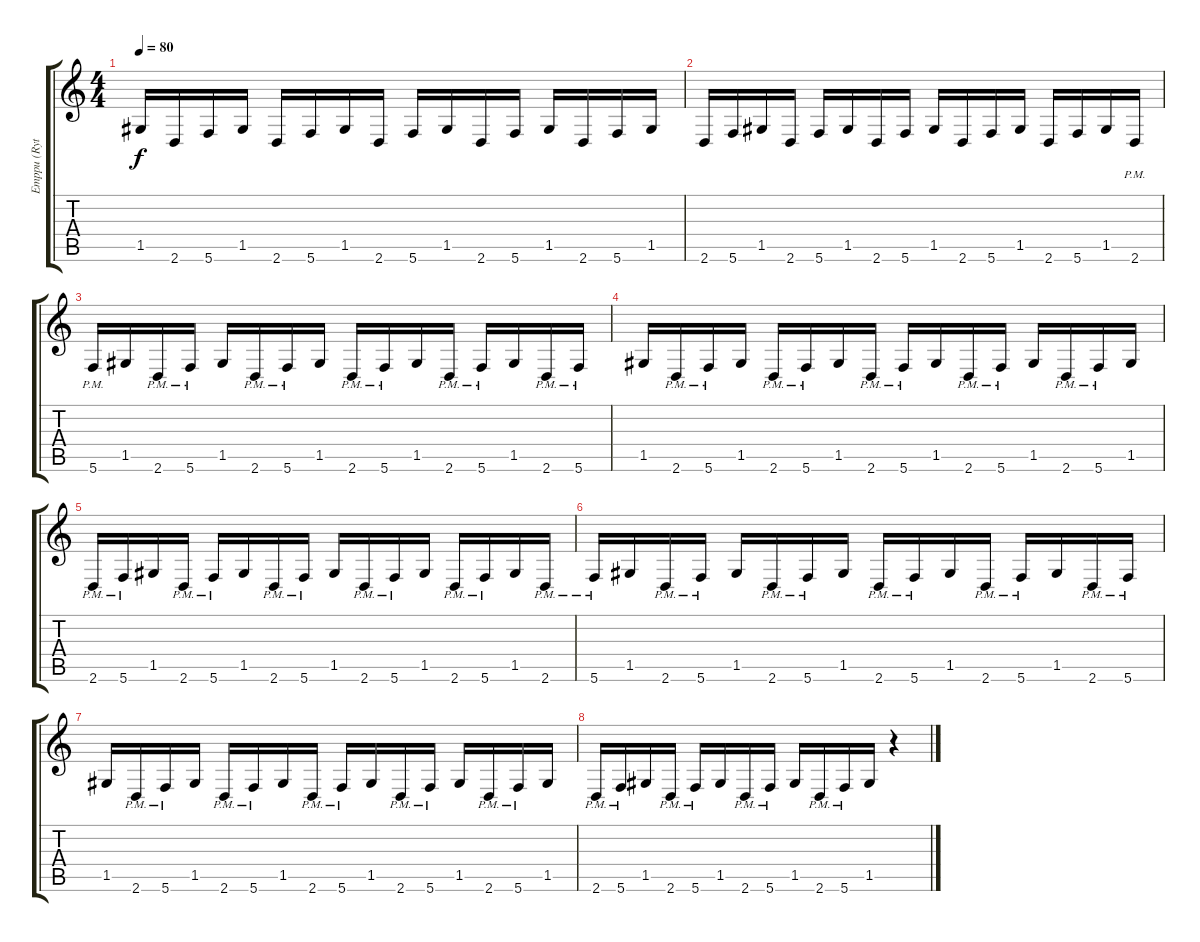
\track ("Emppu (Rythmique)" "Emppu (Ryt") {instrument distortionguitar}
\staff {score tabs}
\tuning (D4 A3 F3 C3 G2 C2) {hide}
\ts (4 4)
\tempo 80
\clef g2
\ks c
1.5.16{dy f} 2.6.16 5.6.16 1.5.16 2.6.16 5.6.16 1.5.16 2.6.16 5.6.16 1.5.16 2.6.16 5.6.16 1.5.16 2.6.16 5.6.16 1.5.16 |
2.6.16 5.6.16 1.5.16 2.6.16 5.6.16 1.5.16 2.6.16 5.6.16 1.5.16 2.6.16 5.6.16 1.5.16 2.6.16 5.6.16 1.5.16 2.6{pm}.16 |
5.6{pm}.16 1.5.16 2.6{pm}.16 5.6{pm}.16 1.5.16 2.6{pm}.16 5.6{pm}.16 1.5.16 2.6{pm}.16 5.6{pm}.16 1.5.16 2.6{pm}.16 5.6{pm}.16 1.5.16 2.6{pm}.16 5.6{pm}.16 |
1.5.16 2.6{pm}.16 5.6{pm}.16 1.5.16 2.6{pm}.16 5.6{pm}.16 1.5.16 2.6{pm}.16 5.6{pm}.16 1.5.16 2.6{pm}.16 5.6{pm}.16 1.5.16 2.6{pm}.16 5.6{pm}.16 1.5.16 |
2.6{pm}.16 5.6{pm}.16 1.5.16 2.6{pm}.16 5.6{pm}.16 1.5.16 2.6{pm}.16 5.6{pm}.16 1.5.16 2.6{pm}.16 5.6{pm}.16 1.5.16 2.6{pm}.16 5.6{pm}.16 1.5.16 2.6{pm}.16 |
5.6{pm}.16 1.5.16 2.6{pm}.16 5.6{pm}.16 1.5.16 2.6{pm}.16 5.6{pm}.16 1.5.16 2.6{pm}.16 5.6{pm}.16 1.5.16 2.6{pm}.16 5.6{pm}.16 1.5.16 2.6{pm}.16 5.6{pm}.16 |
1.5.16 2.6{pm}.16 5.6{pm}.16 1.5.16 2.6{pm}.16 5.6{pm}.16 1.5.16 2.6{pm}.16 5.6{pm}.16 1.5.16 2.6{pm}.16 5.6{pm}.16 1.5.16 2.6{pm}.16 5.6{pm}.16 1.5.16 |
2.6{pm}.16 5.6{pm}.16 1.5.16 2.6{pm}.16 5.6{pm}.16 1.5.16 2.6{pm}.16 5.6{pm}.16 1.5.16 2.6{pm}.16 5.6{pm}.16 1.5.16 r.4
